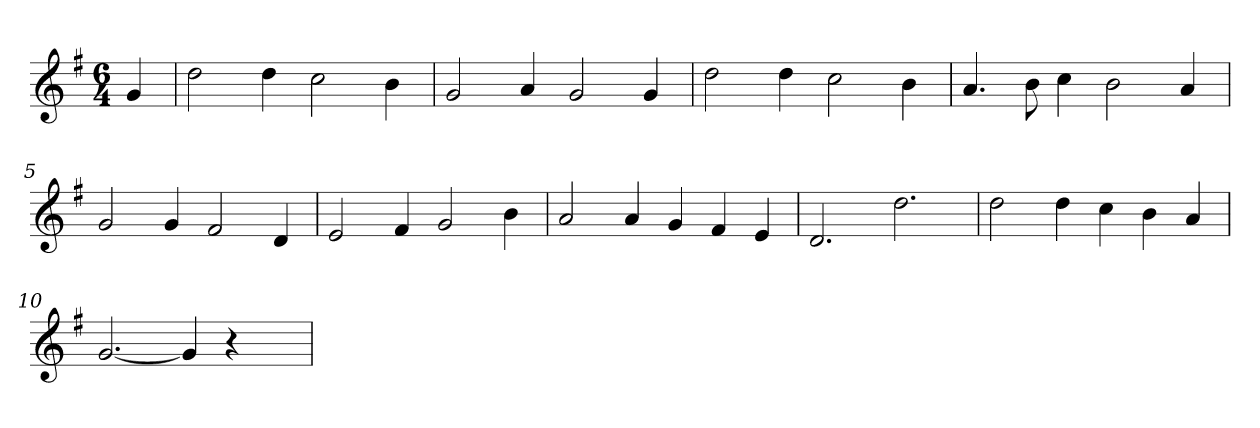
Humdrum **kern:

**kern
*part1
*staff1
*clefG2
*k[f#]
*G:
*M6/4
=
4g
=1
2dd
4dd
2cc
4b
=2
2g
4a
2g
4g
=3
2dd
4dd
2cc
4b
=4
4.a
8b
4cc
2b
4a
=5
2g
4g
2f#
4d
=6
2e
4f#
2g
4b
=7
2a
4a
4g
4f#
4e
=8
2.d
2.dd
=9
2dd
4dd
4cc
4b
4a
=10
[2.g
4g]
4r
4ryy
=
*-
